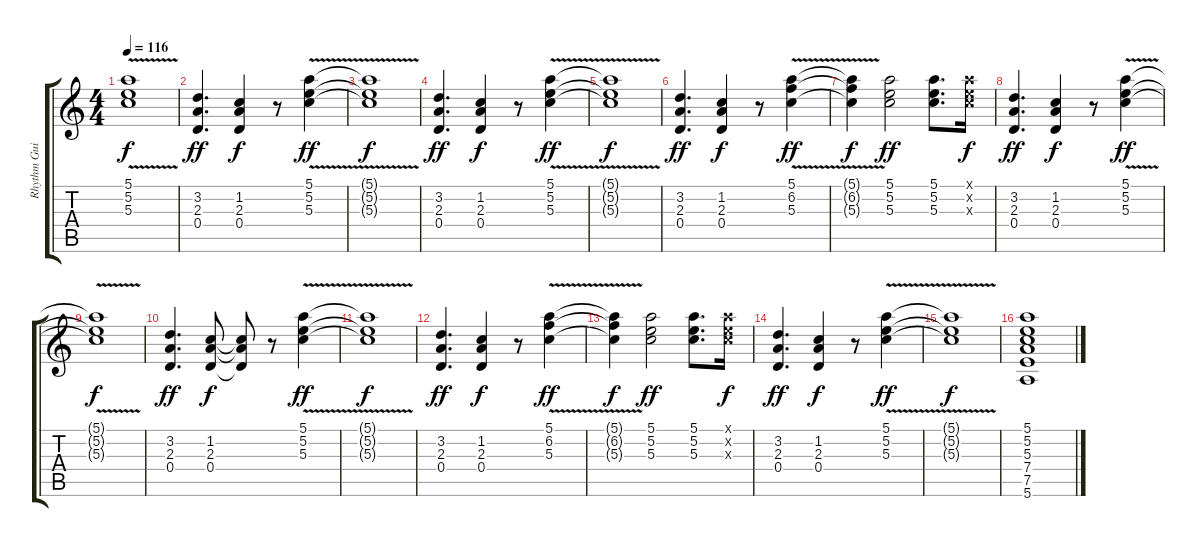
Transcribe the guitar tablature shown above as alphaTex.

\track ("Rhythm Guitar 2" "Rhythm Gui") {instrument overdrivenguitar}
\staff {score tabs}
\tuning (E4 B3 G3 D3 A2 E2) {hide}
\ts (4 4)
\tempo 116
\clef g2
\ks c
(5.1{v t} 5.2{v t} 5.3{v t}).1{dy f} |
(3.2 2.3 0.4).4{d dy ff} (1.2 2.3 0.4).4{dy f} r.8 (5.1{v} 5.2{v} 5.3{v}).4{dy ff} |
(5.1{v t} 5.2{v t} 5.3{v t}).1{dy f} |
(3.2 2.3 0.4).4{d dy ff} (1.2 2.3 0.4).4{dy f} r.8 (5.1{v} 5.2{v} 5.3{v}).4{dy ff} |
(5.1{v t} 5.2{v t} 5.3{v t}).1{dy f} |
(3.2 2.3 0.4).4{d dy ff} (1.2 2.3 0.4).4{dy f} r.8 (5.1{v} 6.2{v} 5.3{v}).4{dy ff} |
(5.1{v t} 6.2{v t} 5.3{v t}).4{dy f} (5.1 5.2 5.3).2{dy ff} (5.1 5.2 5.3).8{d} (5.1{x} 5.2{x} 5.3{x}).16{dy f} |
(3.2 2.3 0.4).4{d dy ff} (1.2 2.3 0.4).4{dy f} r.8 (5.1{v} 5.2{v} 5.3{v}).4{dy ff} |
(5.1{v t} 5.2{v t} 5.3{v t}).1{dy f} |
(3.2 2.3 0.4).4{d dy ff} (1.2 2.3 0.4).8{dy f} (1.2{t} 2.3{t} 0.4{t}).8 r.8 (5.1{v} 5.2{v} 5.3{v}).4{dy ff} |
(5.1{v t} 5.2{v t} 5.3{v t}).1{dy f} |
(3.2 2.3 0.4).4{d dy ff} (1.2 2.3 0.4).4{dy f} r.8 (5.1{v} 6.2{v} 5.3{v}).4{dy ff} |
(5.1{v t} 6.2{v t} 5.3{v t}).4{dy f} (5.1 5.2 5.3).2{dy ff} (5.1 5.2 5.3).8{d} (5.1{x} 5.2{x} 5.3{x}).16{dy f} |
(3.2 2.3 0.4).4{d dy ff} (1.2 2.3 0.4).4{dy f} r.8 (5.1{v} 5.2{v} 5.3{v}).4{dy ff} |
(5.1{v t} 5.2{v t} 5.3{v t}).1{dy f} |
(5.1 5.2 5.3 7.4 7.5 5.6).1
